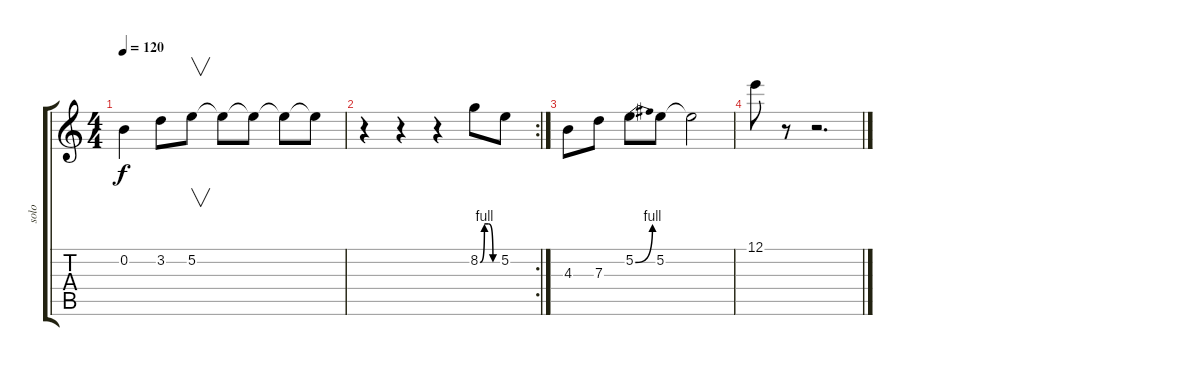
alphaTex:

\track ("solo" "solo") {instrument distortionguitar}
\staff {score tabs}
\tuning (E4 B3 G3 D3 A2 E2) {hide}
\ts (4 4)
\tempo 120
\clef g2
\ks c
0.2.4{dy f} 3.2.8 5.2.8{v} 5.2{t}.8 5.2{t}.8 5.2{t}.8 5.2{t}.8 |
\rc 2
r.4 r.4 r.4 8.2{be (custom 0 0 15 4 30 4 45 0 60 0)}.8 5.2.8 |
4.3.8 7.3.8 5.2{be (bend 0 0 60 4)}.8 5.2.8 5.2{t}.2 |
12.1.8 r.8 r.2{d}
